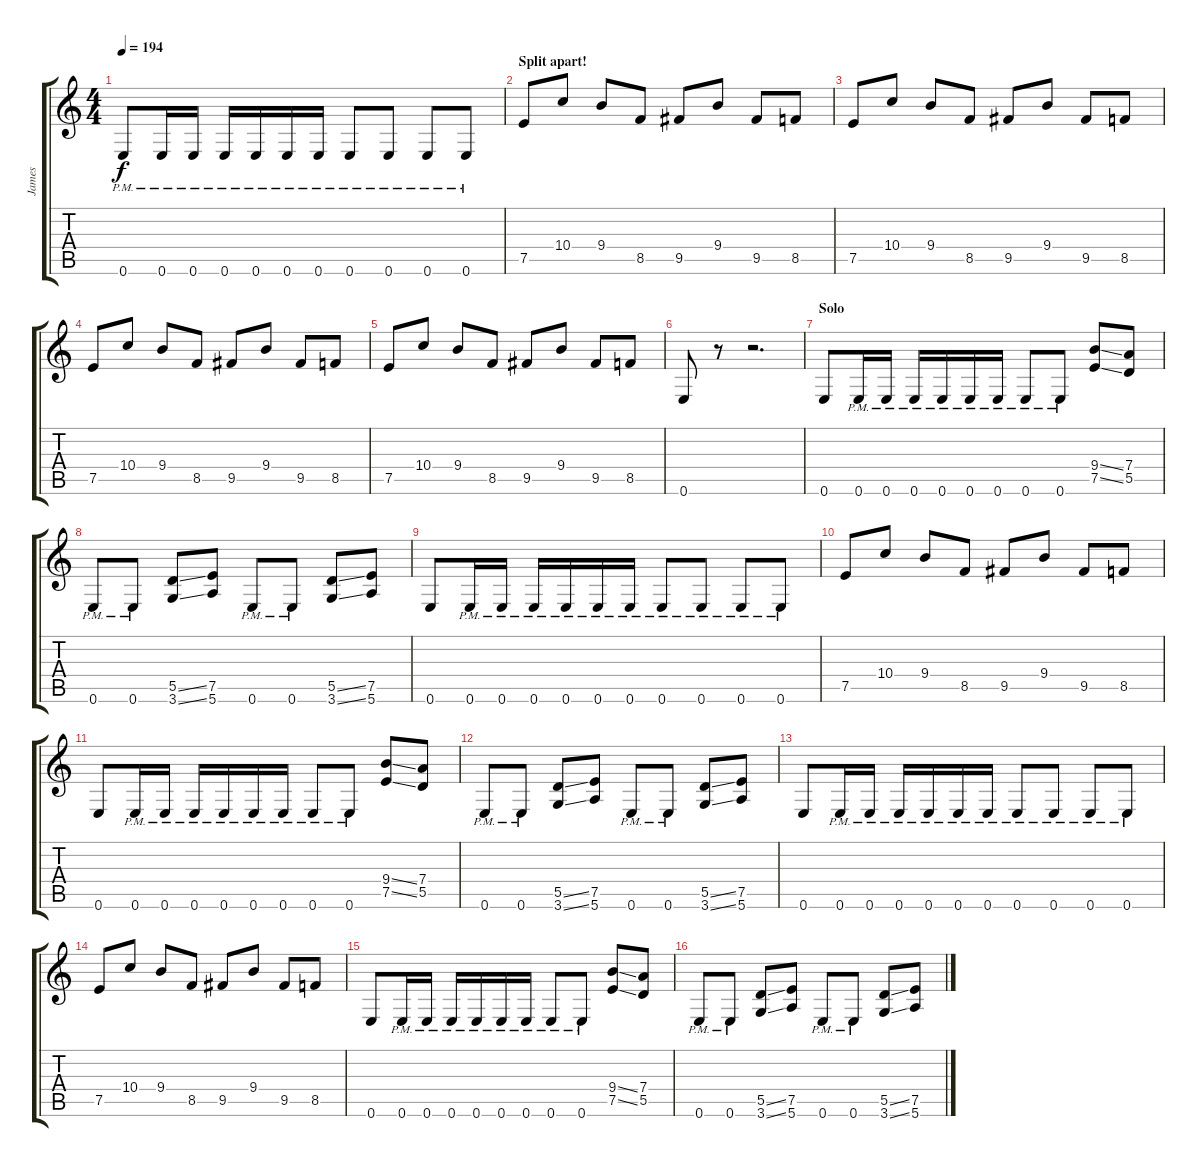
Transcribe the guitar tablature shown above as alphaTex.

\track ("James" "James") {instrument overdrivenguitar}
\staff {score tabs}
\tuning (E4 B3 G3 D3 A2 E2) {hide}
\ts (4 4)
\tempo 194
\clef g2
\ks c
0.6{pm}.8{dy f} 0.6{pm}.16 0.6{pm}.16 0.6{pm}.16 0.6{pm}.16 0.6{pm}.16 0.6{pm}.16 0.6{pm}.8 0.6{pm}.8 0.6{pm}.8 0.6{pm}.8 |
\section ("" "Split apart!")
7.5.8 10.4.8 9.4.8 8.5.8 9.5.8 9.4.8 9.5.8 8.5.8 |
7.5.8 10.4.8 9.4.8 8.5.8 9.5.8 9.4.8 9.5.8 8.5.8 |
7.5.8 10.4.8 9.4.8 8.5.8 9.5.8 9.4.8 9.5.8 8.5.8 |
7.5.8 10.4.8 9.4.8 8.5.8 9.5.8 9.4.8 9.5.8 8.5.8 |
0.6.8 r.8 r.2{d} |
\section ("" "Solo")
0.6.8 0.6{pm}.16 0.6{pm}.16 0.6{pm}.16 0.6{pm}.16 0.6{pm}.16 0.6{pm}.16 0.6{pm}.8 0.6{pm}.8 (9.4{ss} 7.5{ss}).8 (7.4 5.5).8 |
0.6{pm}.8 0.6{pm}.8 (5.5{ss} 3.6{ss}).8 (7.5 5.6).8 0.6{pm}.8 0.6{pm}.8 (5.5{ss} 3.6{ss}).8 (7.5 5.6).8 |
0.6.8 0.6{pm}.16 0.6{pm}.16 0.6{pm}.16 0.6{pm}.16 0.6{pm}.16 0.6{pm}.16 0.6{pm}.8 0.6{pm}.8 0.6{pm}.8 0.6{pm}.8 |
7.5.8 10.4.8 9.4.8 8.5.8 9.5.8 9.4.8 9.5.8 8.5.8 |
0.6.8 0.6{pm}.16 0.6{pm}.16 0.6{pm}.16 0.6{pm}.16 0.6{pm}.16 0.6{pm}.16 0.6{pm}.8 0.6{pm}.8 (9.4{ss} 7.5{ss}).8 (7.4 5.5).8 |
0.6{pm}.8 0.6{pm}.8 (5.5{ss} 3.6{ss}).8 (7.5 5.6).8 0.6{pm}.8 0.6{pm}.8 (5.5{ss} 3.6{ss}).8 (7.5 5.6).8 |
0.6.8 0.6{pm}.16 0.6{pm}.16 0.6{pm}.16 0.6{pm}.16 0.6{pm}.16 0.6{pm}.16 0.6{pm}.8 0.6{pm}.8 0.6{pm}.8 0.6{pm}.8 |
7.5.8 10.4.8 9.4.8 8.5.8 9.5.8 9.4.8 9.5.8 8.5.8 |
0.6.8 0.6{pm}.16 0.6{pm}.16 0.6{pm}.16 0.6{pm}.16 0.6{pm}.16 0.6{pm}.16 0.6{pm}.8 0.6{pm}.8 (9.4{ss} 7.5{ss}).8 (7.4 5.5).8 |
0.6{pm}.8 0.6{pm}.8 (5.5{ss} 3.6{ss}).8 (7.5 5.6).8 0.6{pm}.8 0.6{pm}.8 (5.5{ss} 3.6{ss}).8 (7.5 5.6).8
